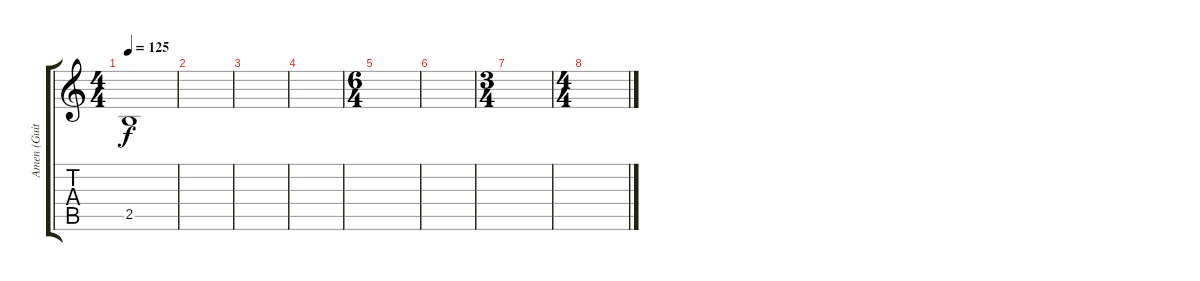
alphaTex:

\track ("Amen (Guitar Studio 1)" "Amen (Guit") {instrument distortionguitar}
\staff {score tabs}
\tuning (E4 B3 G3 D3 A2 E2) {hide}
\ts (4 4)
\tempo 125
\clef g2
\ks c
2.5.1{dy f} |
|
|
|
\ts (6 4)
|
|
\ts (3 4)
|
\ts (4 4)
